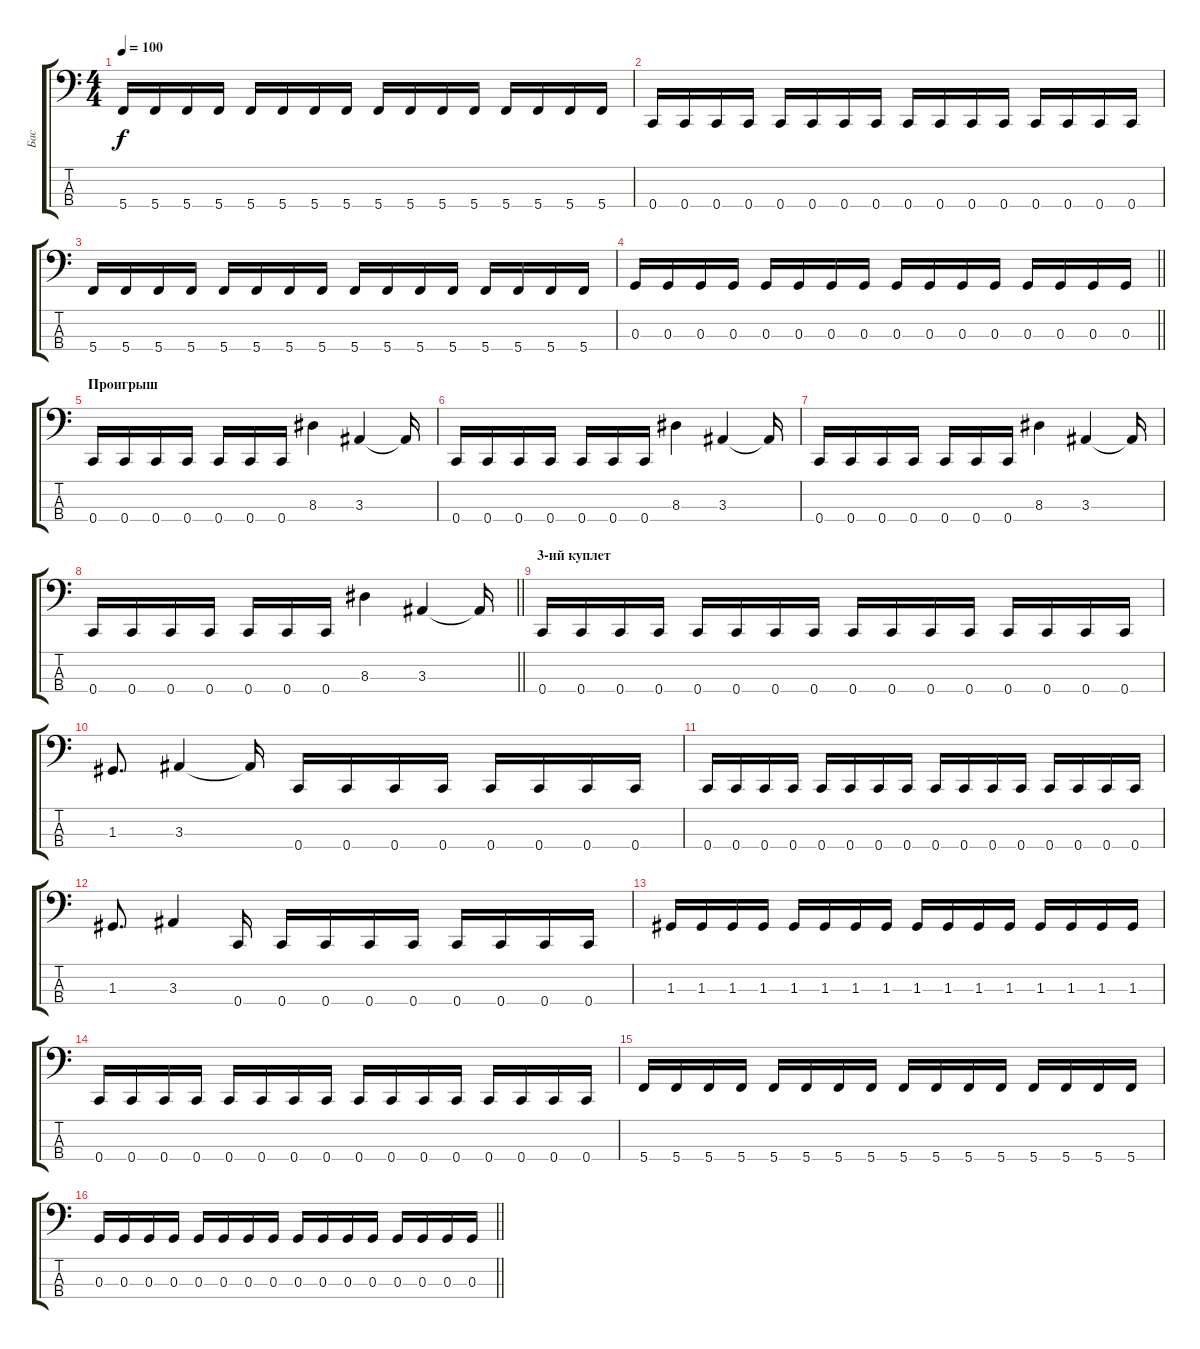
\track ("Бас" "Бас") {instrument electricbasspick}
\staff {score tabs}
\tuning (F2 C2 G1 C1) {hide}
\ts (4 4)
\tempo 100
\clef f4
\ks c
5.4.16{dy f} 5.4.16 5.4.16 5.4.16 5.4.16 5.4.16 5.4.16 5.4.16 5.4.16 5.4.16 5.4.16 5.4.16 5.4.16 5.4.16 5.4.16 5.4.16 |
0.4.16 0.4.16 0.4.16 0.4.16 0.4.16 0.4.16 0.4.16 0.4.16 0.4.16 0.4.16 0.4.16 0.4.16 0.4.16 0.4.16 0.4.16 0.4.16 |
5.4.16 5.4.16 5.4.16 5.4.16 5.4.16 5.4.16 5.4.16 5.4.16 5.4.16 5.4.16 5.4.16 5.4.16 5.4.16 5.4.16 5.4.16 5.4.16 |
\barLineRight lightlight
0.3.16 0.3.16 0.3.16 0.3.16 0.3.16 0.3.16 0.3.16 0.3.16 0.3.16 0.3.16 0.3.16 0.3.16 0.3.16 0.3.16 0.3.16 0.3.16 |
\section ("" "Проигрыш")
0.4.16 0.4.16 0.4.16 0.4.16 0.4.16 0.4.16 0.4.16 8.3.4 3.3.4 3.3{t}.16 |
0.4.16 0.4.16 0.4.16 0.4.16 0.4.16 0.4.16 0.4.16 8.3.4 3.3.4 3.3{t}.16 |
0.4.16 0.4.16 0.4.16 0.4.16 0.4.16 0.4.16 0.4.16 8.3.4 3.3.4 3.3{t}.16 |
\barLineRight lightlight
0.4.16 0.4.16 0.4.16 0.4.16 0.4.16 0.4.16 0.4.16 8.3.4 3.3.4 3.3{t}.16 |
\section ("" "3-ий куплет")
0.4.16 0.4.16 0.4.16 0.4.16 0.4.16 0.4.16 0.4.16 0.4.16 0.4.16 0.4.16 0.4.16 0.4.16 0.4.16 0.4.16 0.4.16 0.4.16 |
1.3.8{d} 3.3.4 3.3{t}.16 0.4.16 0.4.16 0.4.16 0.4.16 0.4.16 0.4.16 0.4.16 0.4.16 |
0.4.16 0.4.16 0.4.16 0.4.16 0.4.16 0.4.16 0.4.16 0.4.16 0.4.16 0.4.16 0.4.16 0.4.16 0.4.16 0.4.16 0.4.16 0.4.16 |
1.3.8{d} 3.3.4 0.4.16 0.4.16 0.4.16 0.4.16 0.4.16 0.4.16 0.4.16 0.4.16 0.4.16 |
1.3.16 1.3.16 1.3.16 1.3.16 1.3.16 1.3.16 1.3.16 1.3.16 1.3.16 1.3.16 1.3.16 1.3.16 1.3.16 1.3.16 1.3.16 1.3.16 |
0.4.16 0.4.16 0.4.16 0.4.16 0.4.16 0.4.16 0.4.16 0.4.16 0.4.16 0.4.16 0.4.16 0.4.16 0.4.16 0.4.16 0.4.16 0.4.16 |
5.4.16 5.4.16 5.4.16 5.4.16 5.4.16 5.4.16 5.4.16 5.4.16 5.4.16 5.4.16 5.4.16 5.4.16 5.4.16 5.4.16 5.4.16 5.4.16 |
\barLineRight lightlight
0.3.16 0.3.16 0.3.16 0.3.16 0.3.16 0.3.16 0.3.16 0.3.16 0.3.16 0.3.16 0.3.16 0.3.16 0.3.16 0.3.16 0.3.16 0.3.16
